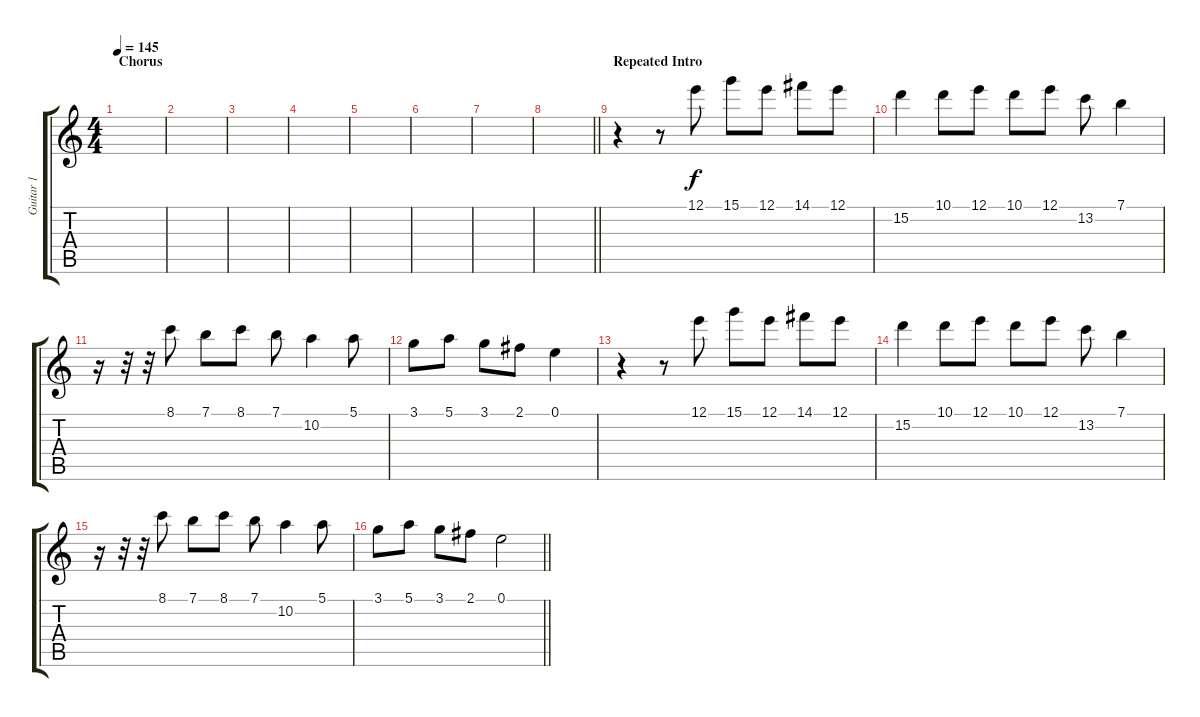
\track ("Guitar 1" "Guitar 1") {instrument distortionguitar}
\staff {score tabs}
\tuning (E4 B3 G3 D3 A2 E2) {hide}
\ts (4 4)
\section ("" "Chorus")
\tempo 145
\clef g2
\ks c
|
|
|
|
|
|
|
\barLineRight lightlight
|
\section ("" "Repeated Intro")
r.4 r.8 12.1.8 15.1.8 12.1.8 14.1.8 12.1.8 |
15.2.4 10.1.8 12.1.8 10.1.8 12.1.8 13.2.8 7.1.4 |
r.16 r.32 r.32 8.1.8 7.1.8 8.1.8 7.1.8 10.2.4 5.1.8 |
3.1.8 5.1.8 3.1.8 2.1.8 0.1.4 |
r.4 r.8 12.1.8 15.1.8 12.1.8 14.1.8 12.1.8 |
15.2.4 10.1.8 12.1.8 10.1.8 12.1.8 13.2.8 7.1.4 |
r.16 r.32 r.32 8.1.8 7.1.8 8.1.8 7.1.8 10.2.4 5.1.8 |
\barLineRight lightlight
3.1.8 5.1.8 3.1.8 2.1.8 0.1.2
